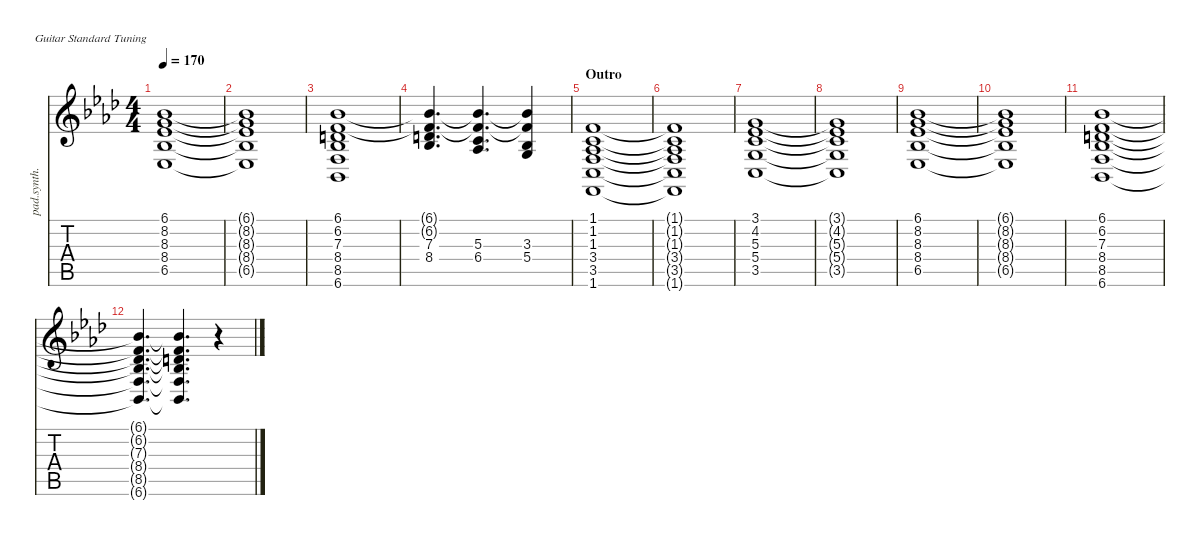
\defaultSystemsLayout 4
\hideDynamics
\bracketExtendMode nobrackets
\otherSystemsTrackNameOrientation horizontal
\track ("Warm Pad" "pad.synth.") {instrument pad2warm}
\staff {score tabs}
\tuning (E4 B3 G3 D3 A2 E2)
\ts (4 4)
\tempo 170
\clef g2
\ks fminor
(6.1{acc b} 8.2{acc forcenatural} 8.3{acc b} 8.4{acc b} 6.5{acc b}).1{dy mf beam Up} |
(6.1{t acc b} 8.2{t acc forcenatural} 8.3{t acc b} 8.4{t acc b} 6.5{t acc b}).1{beam Up} |
(6.1{acc b} 6.2{acc forcenatural} 7.3{acc forcenatural} 8.4{acc b} 8.5{acc forcenatural} 6.6{acc b}).1{beam Up} |
(6.2{t acc forcenatural} 6.1{t acc b} 8.4{acc b} 7.3{acc forcenatural}).4{d beam Up} (6.2{t acc forcenatural} 6.1{t acc b} 6.4{acc b} 5.3{acc forcenatural}).4{d beam Up} (6.2{t acc forcenatural} 6.1{t acc b} 5.4{acc forcenatural} 3.3{acc b}).4{beam Up} |
\section ("" "Outro")
(1.6{acc forcenatural} 3.5{acc forcenatural} 3.4{acc forcenatural} 1.3{acc b} 1.2{acc forcenatural} 1.1{acc forcenatural}).1{beam Up} |
(1.6{t acc forcenatural} 3.5{t acc forcenatural} 3.4{t acc forcenatural} 1.3{t acc b} 1.2{t acc forcenatural} 1.1{t acc forcenatural}).1{beam Up} |
(3.1{acc forcenatural} 4.2{acc b} 5.3{acc forcenatural} 5.4{acc forcenatural} 3.5{acc forcenatural}).1{beam Up} |
(3.1{t acc forcenatural} 4.2{t acc b} 5.3{t acc forcenatural} 5.4{t acc forcenatural} 3.5{t acc forcenatural}).1{beam Up} |
(6.1{acc b} 8.2{acc forcenatural} 8.3{acc b} 8.4{acc b} 6.5{acc b}).1{beam Up} |
(6.1{t acc b} 8.2{t acc forcenatural} 8.3{t acc b} 8.4{t acc b} 6.5{t acc b}).1{beam Up} |
(6.1{acc b} 6.2{acc forcenatural} 7.3{acc forcenatural} 8.4{acc b} 8.5{acc forcenatural} 6.6{acc b}).1{beam Up} |
(6.1{t acc b} 6.2{t acc forcenatural} 7.3{t acc forcenatural} 8.4{t acc b} 8.5{t acc forcenatural} 6.6{t acc b}).4{d beam Up} (6.1{t acc b} 6.2{t acc forcenatural} 7.3{t acc forcenatural} 8.4{t acc b} 8.5{t acc forcenatural} 6.6{t acc b}).4{d beam Up} r.4{beam Up}
